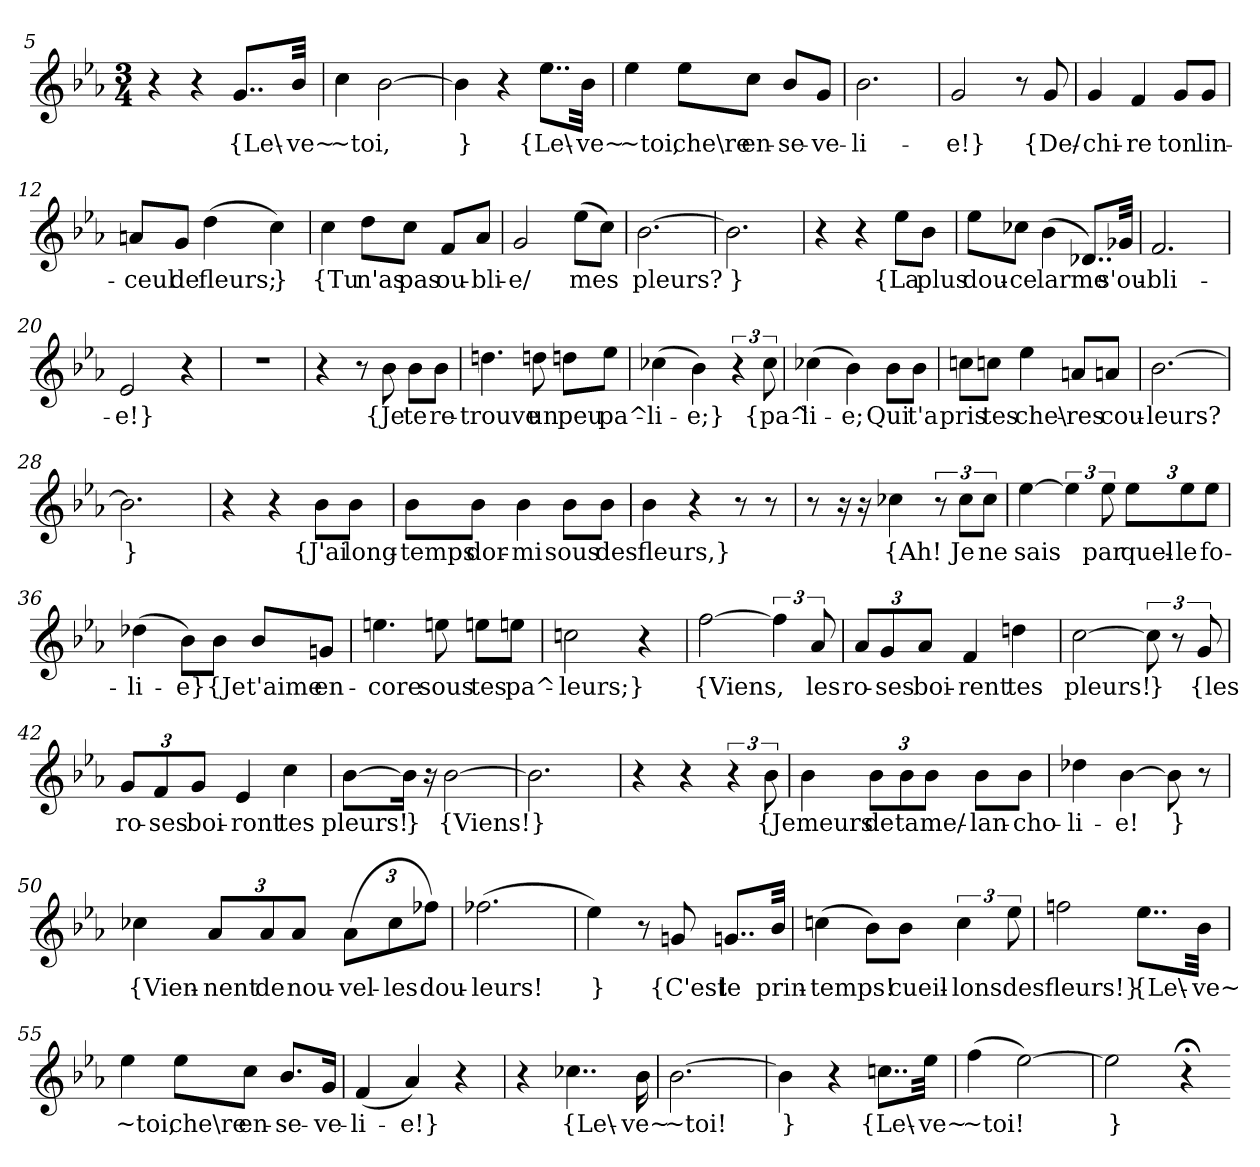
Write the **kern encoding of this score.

**kern	**text
*part1	*part1
*staff1	*staff1
*clefG2	*
*k[b-e-a-]	*
*M3/4	*
=5	=5
4r	.
4r	.
8..g/L	{Le\-
32b-/Jkk	-ve~
=6	=6
4cc	~toi,
[2b-	.
=7	=7
4b-]	}
4r	.
8..ee-\L	{Le\-
32b-\Jkk	-ve~
=8	=8
4ee-	~toi,
8ee-\L	che\re
8cc\J	en-
8b-/L	-se-
8g/J	-ve-
=9	=9
2.b-	-li-
=10	=10
2g	-e!}
8r	.
8g	{De/-
=11	=11
4g	-chi-
4f	-re
8g/L	ton
8g/J	lin-
=12	=12
8an/L	ceul
8g/J	de
(4dd	fleurs;
4cc)	}
=13	=13
4cc	{Tu
8dd\L	n'as
8cc\J	pas
8f/L	ou-
8a-/J	-bli-
=14	=14
2g	-e/
(8ee-\L	mes
8cc\J)	.
=15	=15
[2.b-	pleurs?
=16	=16
2.b-]	}
=17	=17
4r	.
4r	.
8ee-\L	{La
8b-\J	plus
=18	=18
8ee-\L	dou-
8cc-X\J	-ce
(4b-	larme
8..d-X/L)	.
32g-X/Jkk	s'ou-
=19	=19
2.f	-bli-
=20	=20
2e-	-e!}
4r	.
=21	=21
2.r	.
=22	=22
4r	.
8r	.
8b-	{Je
8b-\L	te
8b-\J	re-
=23	=23
4.ddn	-trouve
8ddn	un
8ddn\L	peu
8ee-\J	pa^-
=24	=24
(4cc-X	-li-
4b-)	-e;}
6r	.
12cc-	{pa^-
=25	=25
(4cc-X	-li-
4b-)	-e;
8b-\L	Qui
8b-\J	t'a
=26	=26
8ccn\L	pris
8ccn\J	tes
4ee-	che\-
8an/L	-res
8an/J	cou-
=27	=27
[2.b-	-leurs?
=28	=28
2.b-]	}
=29	=29
4r	.
4r	.
8b-\L	{J'ai
8b-\J	long-
=30	=30
8b-\L	-temps
8b-\J	dor-
4b-	-mi
8b-\L	sous
8b-\J	des
=31	=31
4b-	fleurs,}
4r	.
8r	.
8r	.
=34	=34
8r	.
16r	.
16r	.
4cc-X	{Ah!
12r	.
12cc-\L	Je
12cc-\J	ne
=35	=35
[4ee-	sais
6ee-]	.
12ee-	par
12ee-\L	quel-
12ee-\	-le
12ee-\J	fo-
=36	=36
(4dd-X	-li-
8b-\L)	-e}
8b-\J	{Je
8b-/L	t'aime
8gn/J	en-
=37	=37
4.een	-core
8een	sous
8een\L	tes
8een\J	pa^-
=38	=38
2ccn	-leurs;}
4r	.
=39	=39
[2ff	{Viens,
6ff]	.
12a-	les
=40	=40
12a-/L	ro-
12g/	-ses
12a-/J	boi-
4f	-rent
4ddn	tes
=41	=41
[2cc	pleurs!
12cc]	}
12r	.
12g	{les
=42	=42
12g/L	ro-
12f/	-ses
12g/J	boi-
4e-	-ront
4cc	tes
=43	=43
[8b-\L	pleurs!
16b-\Jk]	}
16r	.
[2b-	{Viens!
=44	=44
2.b-]	}
=47	=47
4r	.
4r	.
6r	.
12b-	{Je
=48	=48
4b-	meurs
12b-\L	de
12b-\	ta
12b-\J	me/-
8b-\L	-lan-
8b-\J	-cho-
=49	=49
4dd-X	-li-
[4b-	-e!
8b-]	}
8r	.
=50	=50
4cc-X	{Vien-
12a-/L	-nent
12a-/	de
12a-/J	nou-
(12a-\L	-vel-
12cc-\	-les
12ff-X\J)	dou-
=51	=51
(2.ff-X	-leurs!
=52	=52
4ee-)	}
8r	.
8gn	{C'est
8..gn/L	le
32b-/Jkk	prin-
=53	=53
(4ccn	-temps!
8b-\L)	.
8b-\J	cueil-
6cc	-lons
12ee-	des
=54	=54
2ffn	fleurs!}
8..ee-\L	{Le\-
32b-\Jkk	-ve~
=55	=55
4ee-	~toi,
8ee-\L	che\re
8cc\J	en-
8.b-/L	-se-
16g/Jk	-ve-
=56	=56
(4f	-li-
4a-)	-e!}
4r	.
=57	=57
4r	.
4..cc-X	{Le\-
16b-	-ve~
=58	=58
[2.b-	~toi!
=59	=59
4b-]	}
4r	.
8..ccn\L	{Le\-
32ee-\Jkk	-ve~
=60	=60
(4ff	~toi!
[2ee-)	.
=61	=61
2ee-]	}
4r;<	.
=-	=-
*-	*-
